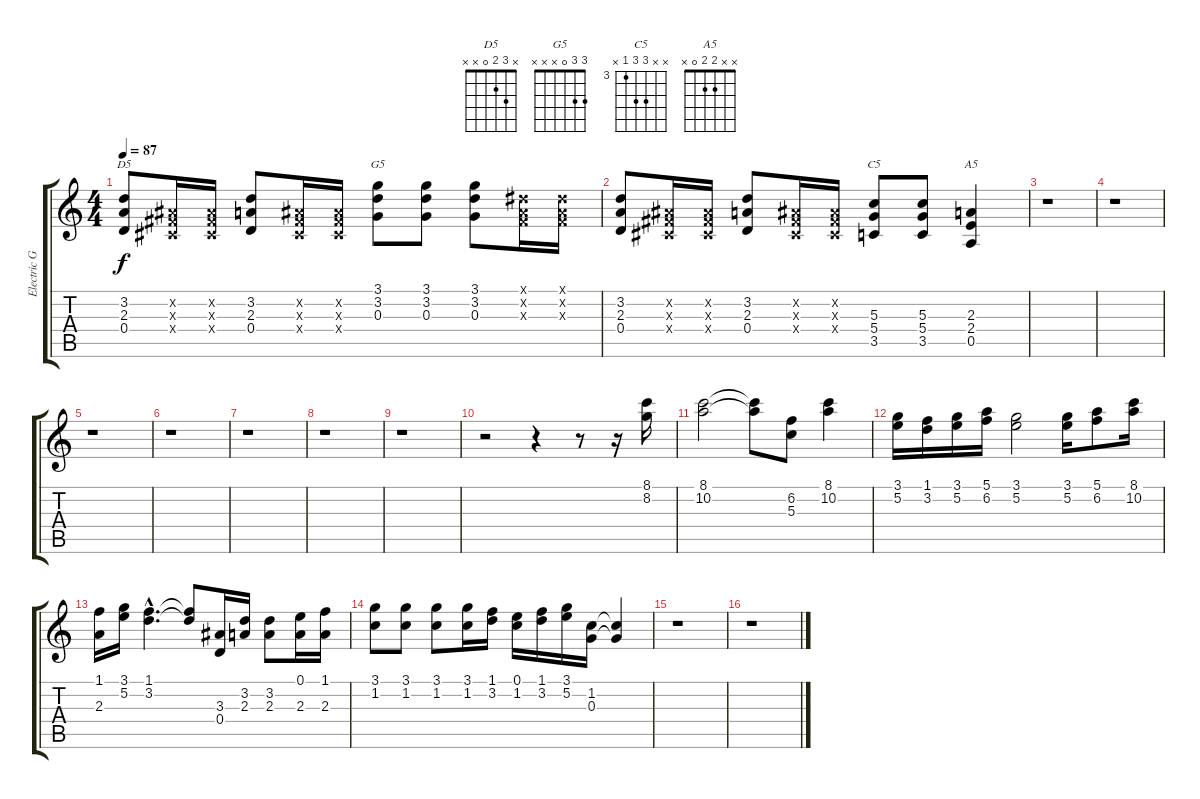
\track ("Electric Guitar" "Electric G") {instrument overdrivenguitar}
\staff {score tabs}
\tuning (E4 B3 G3 D3 A2 E2) {hide}
\chord ("D5" x 3 2 0 x x)
\chord ("G5" 3 3 0 x x x)
\chord ("C5" x x 5 5 3 x) {firstfret 3}
\chord ("A5" x x 2 2 0 x)
\ts (4 4)
\tempo 87
\clef g2
\ks c
(3.2 2.3 0.4).8{ch "D5" dy f} (-1.2{x} -1.3{x} -1.4{x}).16 (-1.2{x} -1.3{x} -1.4{x}).16 (3.2 2.3 0.4).8 (-1.2{x} -1.3{x} -1.4{x}).16 (-1.2{x} -1.3{x} -1.4{x}).16 (3.1 3.2 0.3).8{ch "G5"} (3.1 3.2 0.3).8 (3.1 3.2 0.3).8 (-1.1{x} -1.2{x} -1.3{x}).16 (-1.1{x} -1.2{x} -1.3{x}).16 |
(3.2 2.3 0.4).8 (-1.2{x} -1.3{x} -1.4{x}).16 (-1.2{x} -1.3{x} -1.4{x}).16 (3.2 2.3 0.4).8 (-1.2{x} -1.3{x} -1.4{x}).16 (-1.2{x} -1.3{x} -1.4{x}).16 (5.3 5.4 3.5).8{ch "C5"} (5.3 5.4 3.5).8 (2.3 2.4 0.5).4{ch "A5"} |
r.1 |
r.1 |
r.1 |
r.1 |
r.1 |
r.1 |
r.1 |
r.2 r.4 r.8 r.16 (8.1 8.2).16 |
(8.1 10.2).2 (8.1{t} 10.2{t}).8 (6.2 5.3).8 (8.1 10.2).4 |
(3.1 5.2).16 (1.1 3.2).16 (3.1 5.2).16 (5.1 6.2).16 (3.1 5.2).2 (3.1 5.2).16 (5.1 6.2).8 (8.1 10.2).16 |
(1.1 2.3).16 (3.1 5.2).16 (1.1{hac} 3.2{hac}).4{d} (1.1{t} 3.2{t}).8 (3.3 0.4).16 (3.2 2.3).16 (3.2 2.3).8 (0.1 2.3).16 (1.1 2.3).16 |
(3.1 1.2).8 (3.1 1.2).8 (3.1 1.2).8 (3.1 1.2).16 (1.1 3.2).16 (0.1 1.2).16 (1.1 3.2).16 (3.1 5.2).16 (1.2 0.3).16 (1.2{t} 0.3{t}).4 |
r.1 |
r.1
